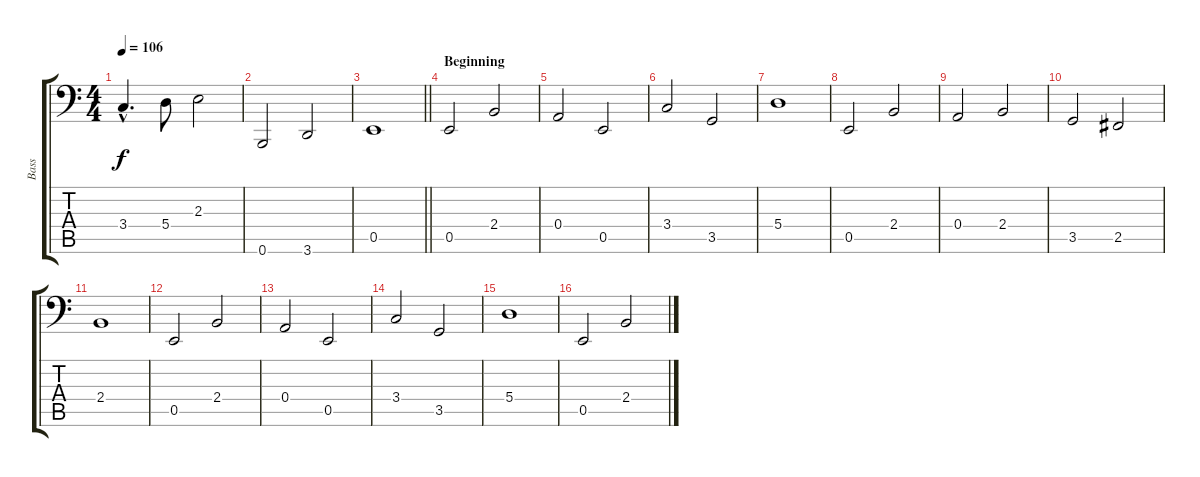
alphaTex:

\track ("Bass" "Bass") {instrument electricbassfinger}
\staff {score tabs}
\tuning (C3 G2 D2 A1 E1 B0) {hide}
\ts (4 4)
\tempo 106
\clef f4
\ks c
3.4{hac}.4{d dy f} 5.4.8 2.3.2 |
0.6.2 3.6.2 |
\barLineRight lightlight
0.5.1 |
\section ("" "Beginning")
0.5.2 2.4.2 |
0.4.2 0.5.2 |
3.4.2 3.5.2 |
5.4.1 |
0.5.2 2.4.2 |
0.4.2 2.4.2 |
3.5.2 2.5.2 |
2.4.1 |
0.5.2 2.4.2 |
0.4.2 0.5.2 |
3.4.2 3.5.2 |
5.4.1 |
0.5.2 2.4.2
